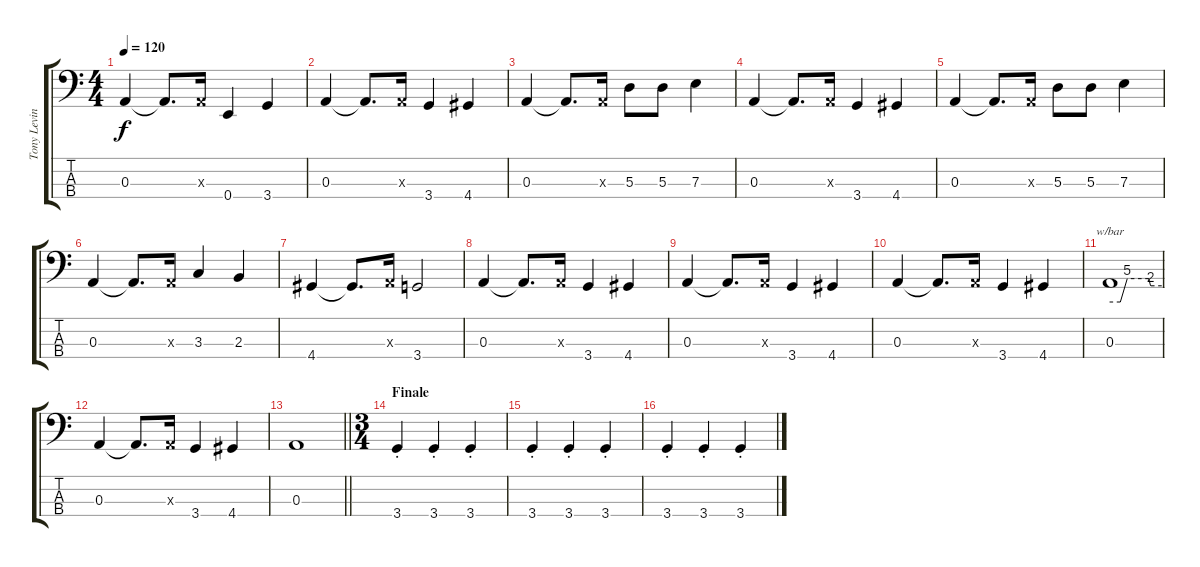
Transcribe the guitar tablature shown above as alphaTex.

\track ("Tony Levin (Stick - Low)" "Tony Levin") {instrument electricbassfinger}
\staff {score tabs}
\tuning (G2 D2 A1 E1) {hide}
\ts (4 4)
\tempo 120
\clef f4
\ks c
0.3.4{dy f} 0.3{t}.8{d} 0.3{x}.16 0.4.4 3.4.4 |
0.3.4 0.3{t}.8{d} 0.3{x}.16 3.4.4 4.4.4 |
0.3.4 0.3{t}.8{d} 0.3{x}.16 5.3.8 5.3.8 7.3.4 |
0.3.4 0.3{t}.8{d} 0.3{x}.16 3.4.4 4.4.4 |
0.3.4 0.3{t}.8{d} 0.3{x}.16 5.3.8 5.3.8 7.3.4 |
0.3.4 0.3{t}.8{d} 0.3{x}.16 3.3.4 2.3.4 |
4.4.4 4.4{t}.8{d} 0.3{x}.16 3.4.2 |
0.3.4 0.3{t}.8{d} 0.3{x}.16 3.4.4 4.4.4 |
0.3.4 0.3{t}.8{d} 0.3{x}.16 3.4.4 4.4.4 |
0.3.4 0.3{t}.8{d} 0.3{x}.16 3.4.4 4.4.4 |
0.3.1{tbe (custom default 0 0 12 0 20 20 45 20 47 8 60 8)} |
0.3.4 0.3{t}.8{d} 0.3{x}.16 3.4.4 4.4.4 |
\barLineRight lightlight
0.3.1 |
\ts (3 4)
\section ("" "Finale")
3.4{st}.4 3.4{st}.4 3.4{st}.4 |
3.4{st}.4 3.4{st}.4 3.4{st}.4 |
3.4{st}.4 3.4{st}.4 3.4{st}.4
